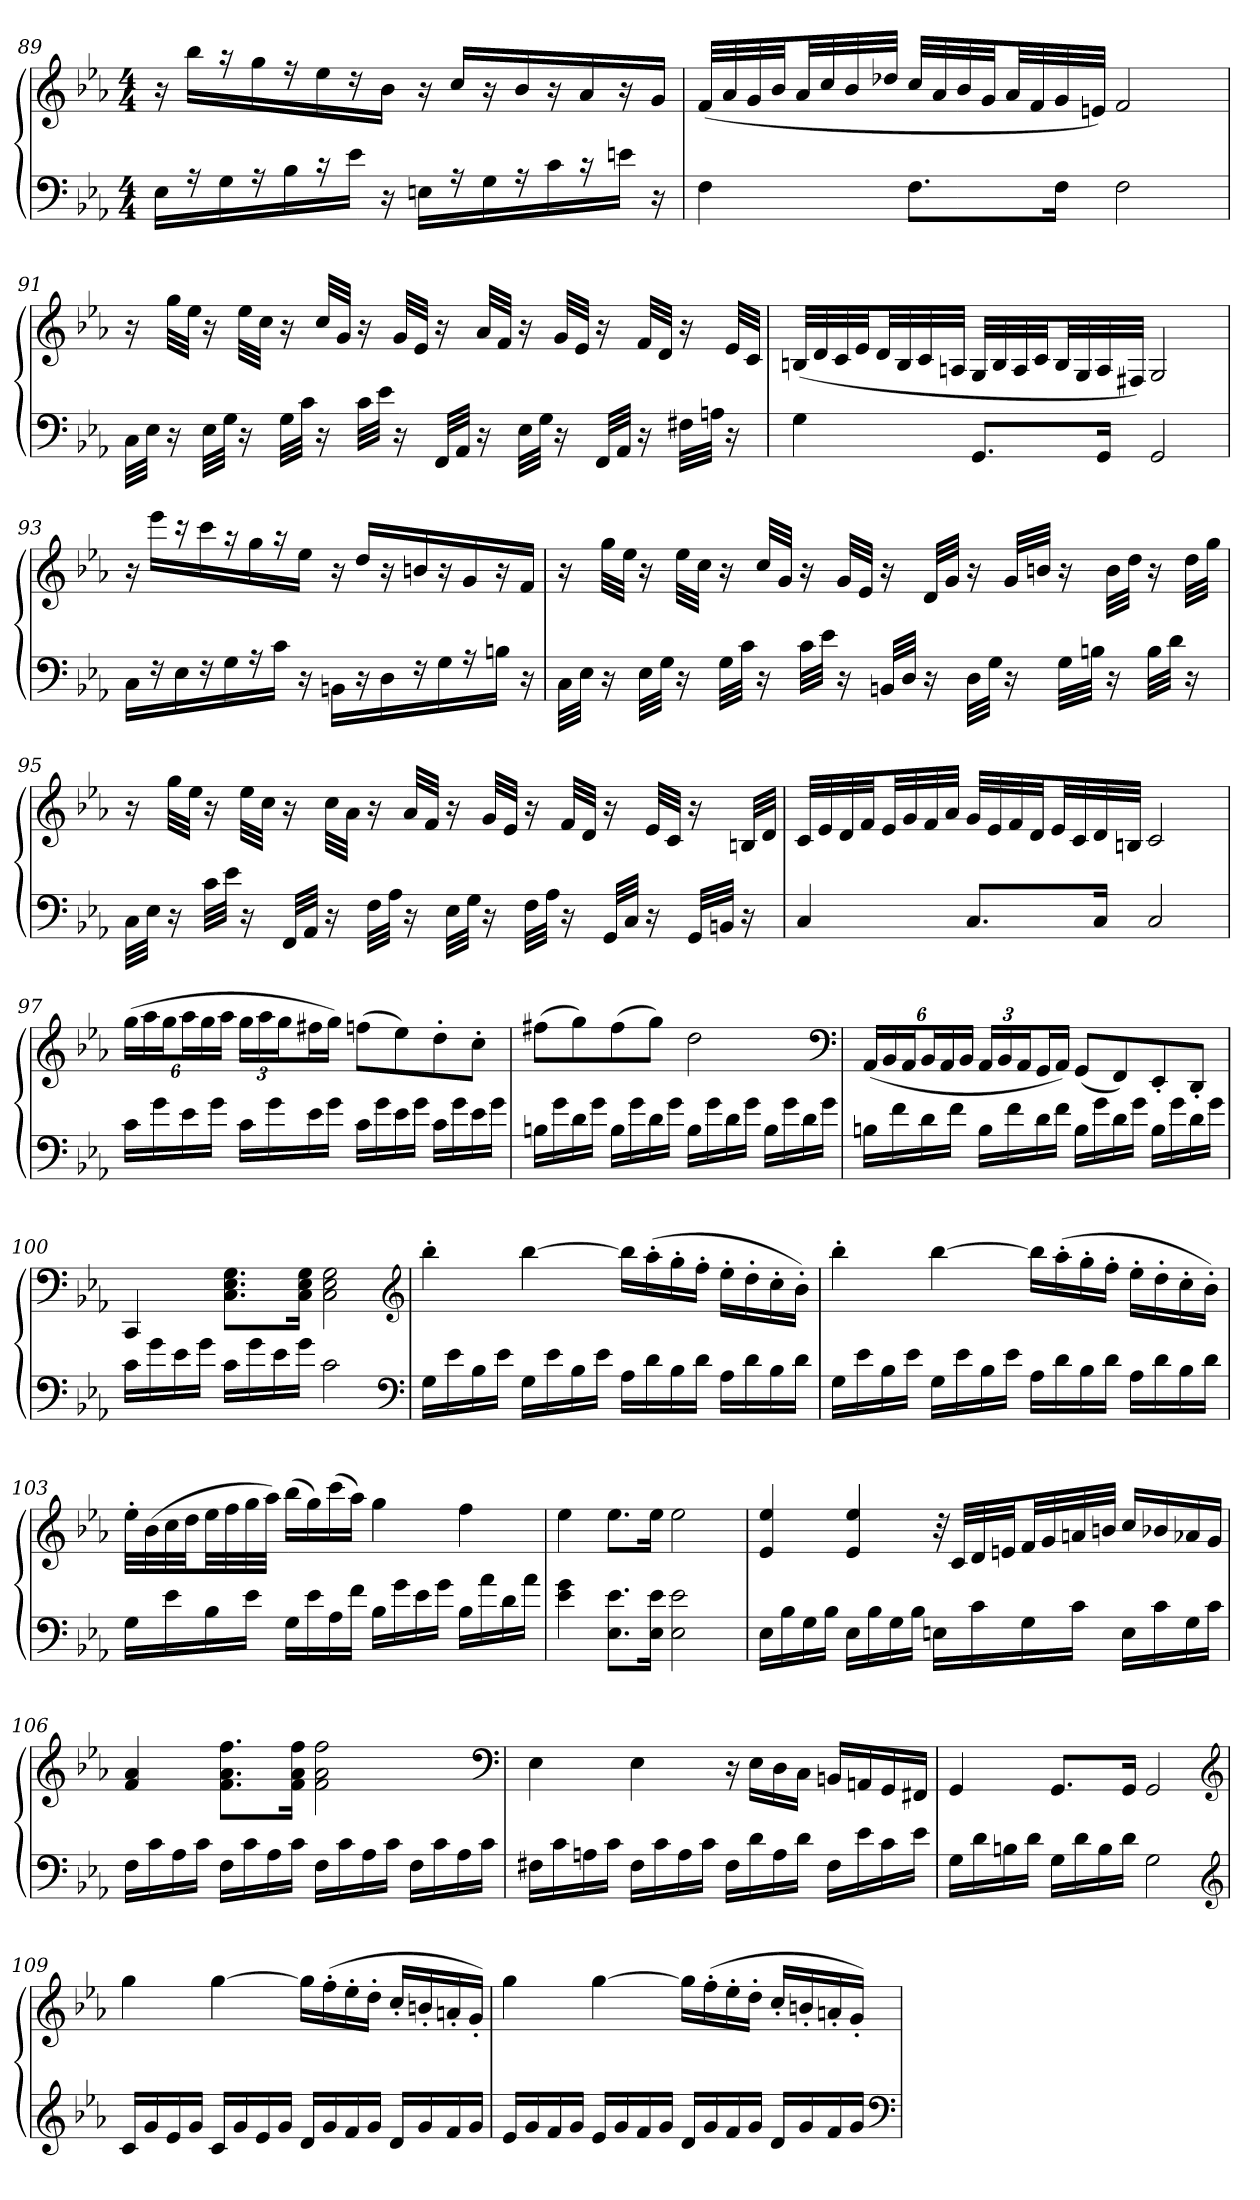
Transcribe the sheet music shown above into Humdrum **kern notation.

**kern	**kern
*part1	*part1
*staff2	*staff1
*clefF4	*clefG2
*k[b-e-a-]	*k[b-e-a-]
*c:	*c:
*M4/4	*M4/4
=89	=89
16E-LL	16r
16r	16bb-LL
16G	16r
16r	16gg
16B-	16r
16r	16ee-
16e-JJ	16r
16r	16b-JJ
16EnLL	16r
16r	16ccLL
16G	16r
16r	16b-
16c	16r
16r	16a-
16enJJ	16r
16r	16gJJ
=90	=90
4F	(32fLLL
.	32a-
.	32g
.	32b-JJ
.	32a-LL
.	32cc
.	32b-
.	32dd-XJJJ
8.FL	32ccLLL
.	32a-
.	32b-
.	32gJJ
.	32a-LL
.	32f
16FJk	32g
.	32enJJJ)
2F	2f
=91	=91
32CLLL	16r
32E-JJJ	.
16r	32ggLLL
.	32ee-JJJ
32E-LLL	16r
32GJJJ	.
16r	32ee-LLL
.	32ccJJJ
32GLLL	16r
32cJJJ	.
16r	32ccLLL
.	32gJJJ
32cLLL	16r
32e-JJJ	.
16r	32gLLL
.	32e-JJJ
32FFLLL	16r
32AA-JJJ	.
16r	32a-LLL
.	32fJJJ
32E-LLL	16r
32GJJJ	.
16r	32gLLL
.	32e-JJJ
32FFLLL	16r
32AA-JJJ	.
16r	32fLLL
.	32dJJJ
32F#XLLL	16r
32AnJJJ	.
16r	32e-LLL
.	32cJJJ
=92	=92
4G	(32BnLLL
.	32d
.	32c
.	32e-JJ
.	32dLL
.	32B
.	32c
.	32AnJJJ
8.GGL	32GLLL
.	32B
.	32A
.	32cJJ
.	32BLL
.	32G
16GGJk	32A
.	32F#XJJJ)
2GG	2G
=93	=93
16CLL	16r
16r	16eee-LL
16E-	16r
16r	16ccc
16G	16r
16r	16gg
16cJJ	16r
16r	16ee-JJ
16BBnLL	16r
16r	16ddLL
16D	16r
16r	16bn
16G	16r
16r	16g
16BnJJ	16r
16r	16fJJ
=94	=94
32CLLL	16r
32E-JJJ	.
16r	32ggLLL
.	32ee-JJJ
32E-LLL	16r
32GJJJ	.
16r	32ee-LLL
.	32ccJJJ
32GLLL	16r
32cJJJ	.
16r	32ccLLL
.	32gJJJ
32cLLL	16r
32e-JJJ	.
16r	32gLLL
.	32e-JJJ
32BBnLLL	16r
32DJJJ	.
16r	32dLLL
.	32gJJJ
32DLLL	16r
32GJJJ	.
16r	32gLLL
.	32bnJJJ
32GLLL	16r
32BnJJJ	.
16r	32bLLL
.	32ddJJJ
32BLLL	16r
32dJJJ	.
16r	32ddLLL
.	32ggJJJ
=95	=95
32CLLL	16r
32E-JJJ	.
16r	32ggLLL
.	32ee-JJJ
32cLLL	16r
32e-JJJ	.
16r	32ee-LLL
.	32ccJJJ
32FFLLL	16r
32AA-JJJ	.
16r	32ccLLL
.	32a-JJJ
32FLLL	16r
32A-JJJ	.
16r	32a-LLL
.	32fJJJ
32E-LLL	16r
32GJJJ	.
16r	32gLLL
.	32e-JJJ
32FLLL	16r
32A-JJJ	.
16r	32fLLL
.	32dJJJ
32GGLLL	16r
32CJJJ	.
16r	32e-LLL
.	32cJJJ
32GGLLL	16r
32BBnJJJ	.
16r	32BnLLL
.	32dJJJ
=96	=96
4C	32cLLL
.	32e-
.	32d
.	32fJJ
.	32e-LL
.	32g
.	32f
.	32a-JJJ
8.CL	32gLLL
.	32e-
.	32f
.	32dJJ
.	32e-LL
.	32c
16CJk	32d
.	32BnJJJ
2C	2c
=97	=97
16cLL	(24ggLL
.	24aa-
16g	.
.	24ggJ
16e-	24aa-L
.	24gg
16gJJ	.
.	24aa-JJ
16cLL	24ggLL
.	24aa-
16g	.
.	24ggJ
16e-	16ff#XL
16gJJ	16ggJJ)
16cLL	(8ffnL
16g	.
16e-	8ee-)
16gJJ	.
16cLL	8dd'
16g	.
16e-	8cc'J
16gJJ	.
=98	=98
16BnLL	(8ff#XL
16g	.
16d	8gg)
16gJJ	.
16BLL	(8ff#
16g	.
16d	8ggJ)
16gJJ	.
16BLL	2dd
16g	.
16d	.
16gJJ	.
16BLL	.
16g	.
16d	.
16gJJ	.
*	*clefF4
=99	=99
16BnLL	(24AA-LL
.	24BB-
16f	.
.	24AA-J
16d	24BB-L
.	24AA-
16fJJ	.
.	24BB-JJ
16BLL	24AA-LL
.	24BB-
16f	.
.	24AA-J
16d	16GGL
16fJJ	16AA-JJ)
16BLL	(8GGL
16g	.
16d	8FF)
16gJJ	.
16BLL	8EE-'
16g	.
16d	8DD'J
16gJJ	.
=100	=100
16cLL	4CC
16g	.
16e-	.
16gJJ	.
16cLL	8.C 8.E- 8.GL
16g	.
16e-	.
16gJJ	16C 16E- 16GJk
2c	2C 2E- 2G
*clefF4	*clefG2
=101	=101
16GLL	4bb-'
16e-	.
16B-	.
16e-JJ	.
16GLL	[4bb-
16e-	.
16B-	.
16e-JJ	.
16A-LL	16bb-LL]
16d	(16aa-'
16B-	16gg'
16dJJ	16ff'JJ
16A-LL	16ee-'LL
16d	16dd'
16B-	16cc'
16dJJ	16b-'JJ)
=102	=102
16GLL	4bb-'
16e-	.
16B-	.
16e-JJ	.
16GLL	[4bb-
16e-	.
16B-	.
16e-JJ	.
16A-LL	16bb-LL]
16d	(16aa-'
16B-	16gg'
16dJJ	16ff'JJ
16A-LL	16ee-'LL
16d	16dd'
16B-	16cc'
16dJJ	16b-'JJ)
=103	=103
16GLL	32ee-'LLL
.	(32b-
16e-	32cc
.	32ddJJ
16B-	32ee-LL
.	32ff
16e-JJ	32gg
.	32aa-JJJ)
16GLL	(16bb-LL
16e-	16gg)
16A-	(16ccc
16fJJ	16aa-JJ)
16B-LL	4gg
16g	.
16e-	.
16gJJ	.
16B-LL	4ff
16a-	.
16d	.
16a-JJ	.
=104	=104
4e- 4g	4ee-
8.E- 8.e-L	8.ee-L
16E- 16e-Jk	16ee-Jk
2E- 2e-	2ee-
=105	=105
16E-LL	4e- 4ee-
16B-	.
16G	.
16B-JJ	.
16E-LL	4e- 4ee-
16B-	.
16G	.
16B-JJ	.
16EnLL	32r
.	32cLLL
16c	32d
.	32enJJ
16G	32fLL
.	32g
16cJJ	32an
.	32bnJJJ
16ELL	16ccLL
16c	16b-X
16G	16a-X
16cJJ	16gJJ
=106	=106
16FLL	4f 4a-
16c	.
16A-	.
16cJJ	.
16FLL	8.f 8.a- 8.ffL
16c	.
16A-	.
16cJJ	16f 16a- 16ffJk
16FLL	2f 2a- 2ff
16c	.
16A-	.
16cJJ	.
16FLL	.
16c	.
16A-	.
16cJJ	.
*	*clefF4
=107	=107
16F#XLL	4E-
16c	.
16An	.
16cJJ	.
16F#LL	4E-
16c	.
16A	.
16cJJ	.
16F#LL	16r
16d	16E-LL
16A	16D
16dJJ	16CJJ
16F#LL	16BBnLL
16e-	16AAn
16c	16GG
16e-JJ	16FF#XJJ
=108	=108
16GLL	4GG
16d	.
16Bn	.
16dJJ	.
16GLL	8.GGL
16d	.
16B	.
16dJJ	16GGJk
2G	2GG
*clefG2	*clefG2
=109	=109
16cLL	4gg
16g	.
16e-	.
16gJJ	.
16cLL	[4gg
16g	.
16e-	.
16gJJ	.
16dLL	16ggLL]
16g	(16ff'
16f	16ee-'
16gJJ	16dd'JJ
16dLL	16cc'LL
16g	16bn'
16f	16an'
16gJJ	16g'JJ)
=110	=110
16e-LL	4gg
16g	.
16f	.
16gJJ	.
16e-LL	[4gg
16g	.
16f	.
16gJJ	.
16dLL	16ggLL]
16g	(16ff'
16f	16ee-'
16gJJ	16dd'JJ
16dLL	16cc'LL
16g	16bn'
16f	16an'
16gJJ	16g'JJ)
*clefF4	*
=	=
*-	*-
